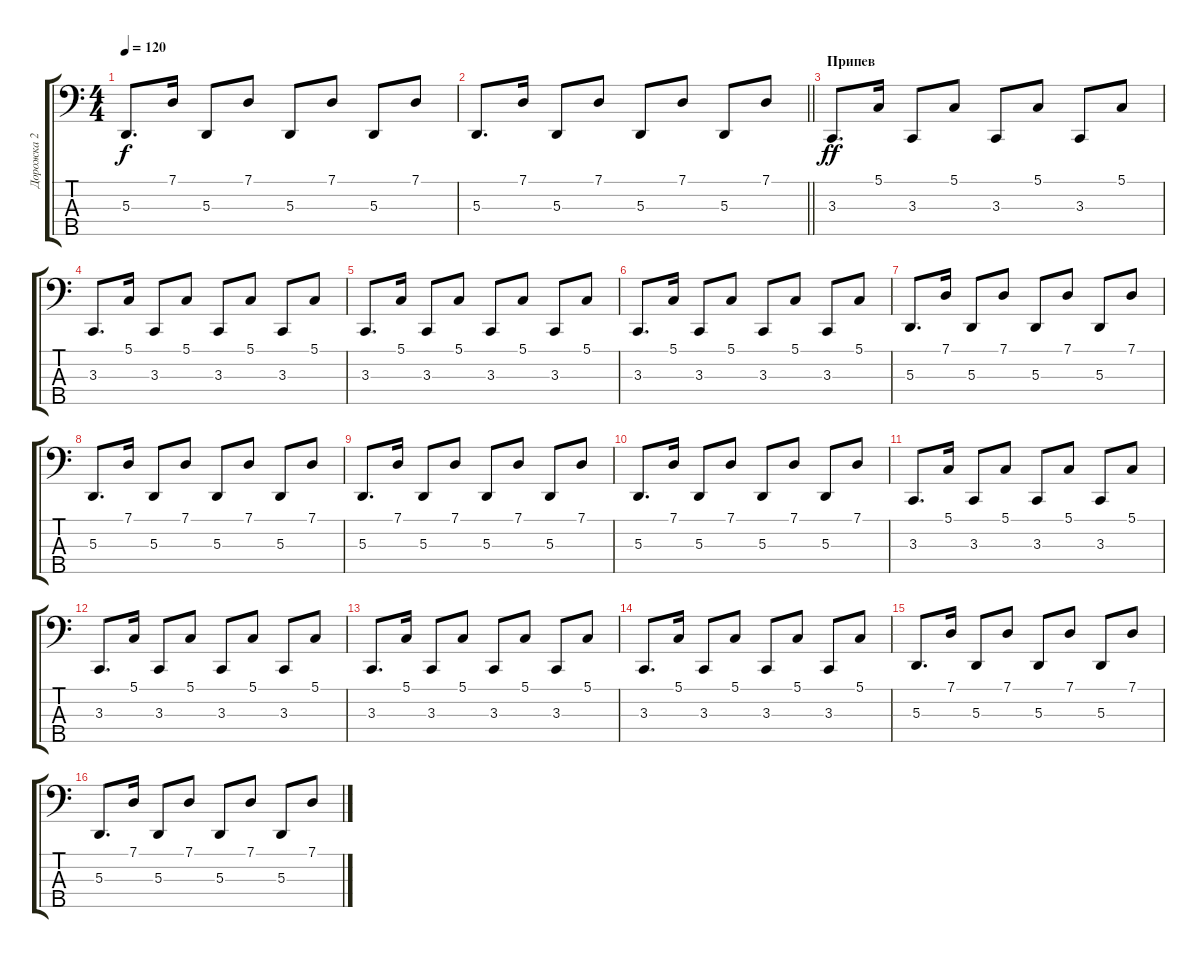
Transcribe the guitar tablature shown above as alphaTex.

\track ("Дорожка 2" "Дорожка 2") {instrument synthbrass1}
\staff {score tabs}
\tuning (G2 D2 A1 E1 B0) {hide}
\ts (4 4)
\tempo 120
\clef f4
\ks c
5.3.8{d dy f} 7.1.16 5.3.8 7.1.8 5.3.8 7.1.8 5.3.8 7.1.8 |
\barLineRight lightlight
5.3.8{d} 7.1.16 5.3.8 7.1.8 5.3.8 7.1.8 5.3.8 7.1.8 |
\section ("" "Припев")
3.3.8{d dy ff} 5.1.16 3.3.8 5.1.8 3.3.8 5.1.8 3.3.8 5.1.8 |
3.3.8{d} 5.1.16 3.3.8 5.1.8 3.3.8 5.1.8 3.3.8 5.1.8 |
3.3.8{d} 5.1.16 3.3.8 5.1.8 3.3.8 5.1.8 3.3.8 5.1.8 |
3.3.8{d} 5.1.16 3.3.8 5.1.8 3.3.8 5.1.8 3.3.8 5.1.8 |
5.3.8{d} 7.1.16 5.3.8 7.1.8 5.3.8 7.1.8 5.3.8 7.1.8 |
5.3.8{d} 7.1.16 5.3.8 7.1.8 5.3.8 7.1.8 5.3.8 7.1.8 |
5.3.8{d} 7.1.16 5.3.8 7.1.8 5.3.8 7.1.8 5.3.8 7.1.8 |
5.3.8{d} 7.1.16 5.3.8 7.1.8 5.3.8 7.1.8 5.3.8 7.1.8 |
3.3.8{d} 5.1.16 3.3.8 5.1.8 3.3.8 5.1.8 3.3.8 5.1.8 |
3.3.8{d} 5.1.16 3.3.8 5.1.8 3.3.8 5.1.8 3.3.8 5.1.8 |
3.3.8{d} 5.1.16 3.3.8 5.1.8 3.3.8 5.1.8 3.3.8 5.1.8 |
3.3.8{d} 5.1.16 3.3.8 5.1.8 3.3.8 5.1.8 3.3.8 5.1.8 |
5.3.8{d} 7.1.16 5.3.8 7.1.8 5.3.8 7.1.8 5.3.8 7.1.8 |
5.3.8{d} 7.1.16 5.3.8 7.1.8 5.3.8 7.1.8 5.3.8 7.1.8
